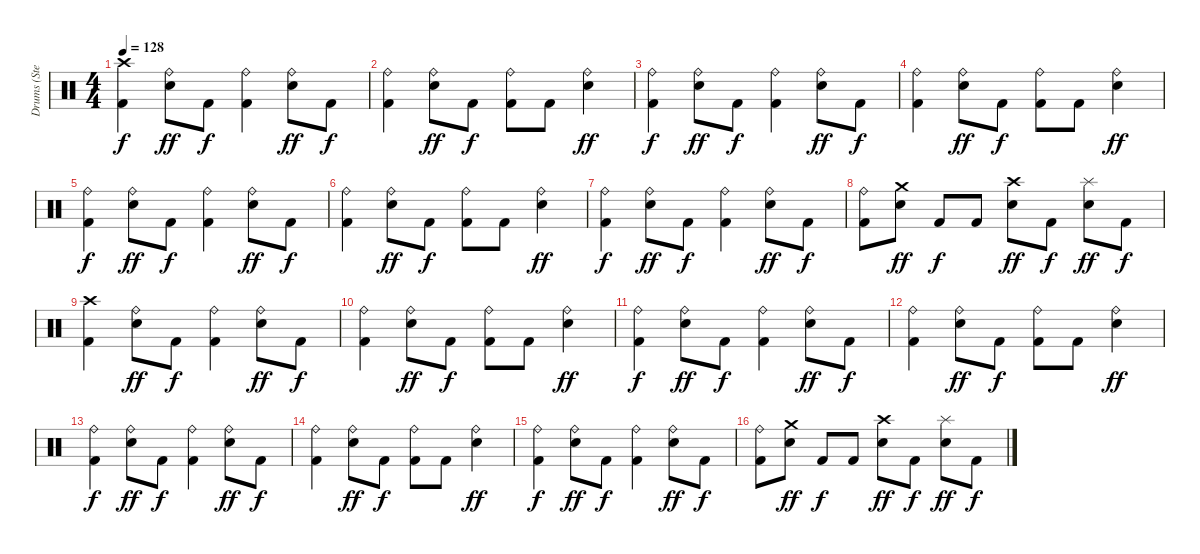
\track ("Drums (Steven)" "Drums (Ste") {instrument percussion}
\staff {score}
\articulation defaults
\ts (4 4)
\tempo 128
\clef neutral
\ks c
("Crash high (hit)" "Kick (hit) 2").4{dy f} ("Ride (bell)" "Snare (hit) 2").8{dy ff} "Kick (hit) 2".8{dy f} ("Ride (bell)" "Kick (hit) 2").4 ("Ride (bell)" "Snare (hit) 2").8{dy ff} "Kick (hit) 2".8{dy f} |
("Ride (bell)" "Kick (hit) 2").4 ("Ride (bell)" "Snare (hit) 2").8{dy ff} "Kick (hit) 2".8{dy f} ("Ride (bell)" "Kick (hit) 2").8 "Kick (hit) 2".8 ("Ride (bell)" "Snare (hit) 2").4{dy ff} |
("Ride (bell)" "Kick (hit) 2").4{dy f} ("Ride (bell)" "Snare (hit) 2").8{dy ff} "Kick (hit) 2".8{dy f} ("Ride (bell)" "Kick (hit) 2").4 ("Ride (bell)" "Snare (hit) 2").8{dy ff} "Kick (hit) 2".8{dy f} |
("Ride (bell)" "Kick (hit) 2").4 ("Ride (bell)" "Snare (hit) 2").8{dy ff} "Kick (hit) 2".8{dy f} ("Ride (bell)" "Kick (hit) 2").8 "Kick (hit) 2".8 ("Ride (bell)" "Snare (hit) 2").4{dy ff} |
("Ride (bell)" "Kick (hit) 2").4{dy f} ("Ride (bell)" "Snare (hit) 2").8{dy ff} "Kick (hit) 2".8{dy f} ("Ride (bell)" "Kick (hit) 2").4 ("Ride (bell)" "Snare (hit) 2").8{dy ff} "Kick (hit) 2".8{dy f} |
("Ride (bell)" "Kick (hit) 2").4 ("Ride (bell)" "Snare (hit) 2").8{dy ff} "Kick (hit) 2".8{dy f} ("Ride (bell)" "Kick (hit) 2").8 "Kick (hit) 2".8 ("Ride (bell)" "Snare (hit) 2").4{dy ff} |
("Ride (bell)" "Kick (hit) 2").4{dy f} ("Ride (bell)" "Snare (hit) 2").8{dy ff} "Kick (hit) 2".8{dy f} ("Ride (bell)" "Kick (hit) 2").4 ("Ride (bell)" "Snare (hit) 2").8{dy ff} "Kick (hit) 2".8{dy f} |
("Ride (bell)" "Kick (hit) 2").8 ("Crash medium (hit)" "Snare (hit) 2").8{dy ff} "Kick (hit) 2".8{dy f} "Kick (hit) 2".8 ("Crash high (hit)" "Snare (hit) 2").8{dy ff} "Kick (hit) 2".8{dy f} ("Splash (hit)" "Snare (hit) 2").8{dy ff} "Kick (hit) 2".8{dy f} |
("Crash high (hit)" "Kick (hit) 2").4 ("Ride (bell)" "Snare (hit) 2").8{dy ff} "Kick (hit) 2".8{dy f} ("Ride (bell)" "Kick (hit) 2").4 ("Ride (bell)" "Snare (hit) 2").8{dy ff} "Kick (hit) 2".8{dy f} |
("Ride (bell)" "Kick (hit) 2").4 ("Ride (bell)" "Snare (hit) 2").8{dy ff} "Kick (hit) 2".8{dy f} ("Ride (bell)" "Kick (hit) 2").8 "Kick (hit) 2".8 ("Ride (bell)" "Snare (hit) 2").4{dy ff} |
("Ride (bell)" "Kick (hit) 2").4{dy f} ("Ride (bell)" "Snare (hit) 2").8{dy ff} "Kick (hit) 2".8{dy f} ("Ride (bell)" "Kick (hit) 2").4 ("Ride (bell)" "Snare (hit) 2").8{dy ff} "Kick (hit) 2".8{dy f} |
("Ride (bell)" "Kick (hit) 2").4 ("Ride (bell)" "Snare (hit) 2").8{dy ff} "Kick (hit) 2".8{dy f} ("Ride (bell)" "Kick (hit) 2").8 "Kick (hit) 2".8 ("Ride (bell)" "Snare (hit) 2").4{dy ff} |
("Ride (bell)" "Kick (hit) 2").4{dy f} ("Ride (bell)" "Snare (hit) 2").8{dy ff} "Kick (hit) 2".8{dy f} ("Ride (bell)" "Kick (hit) 2").4 ("Ride (bell)" "Snare (hit) 2").8{dy ff} "Kick (hit) 2".8{dy f} |
("Ride (bell)" "Kick (hit) 2").4 ("Ride (bell)" "Snare (hit) 2").8{dy ff} "Kick (hit) 2".8{dy f} ("Ride (bell)" "Kick (hit) 2").8 "Kick (hit) 2".8 ("Ride (bell)" "Snare (hit) 2").4{dy ff} |
("Ride (bell)" "Kick (hit) 2").4{dy f} ("Ride (bell)" "Snare (hit) 2").8{dy ff} "Kick (hit) 2".8{dy f} ("Ride (bell)" "Kick (hit) 2").4 ("Ride (bell)" "Snare (hit) 2").8{dy ff} "Kick (hit) 2".8{dy f} |
("Ride (bell)" "Kick (hit) 2").8 ("Crash medium (hit)" "Snare (hit) 2").8{dy ff} "Kick (hit) 2".8{dy f} "Kick (hit) 2".8 ("Crash high (hit)" "Snare (hit) 2").8{dy ff} "Kick (hit) 2".8{dy f} ("Splash (hit)" "Snare (hit) 2").8{dy ff} "Kick (hit) 2".8{dy f}
